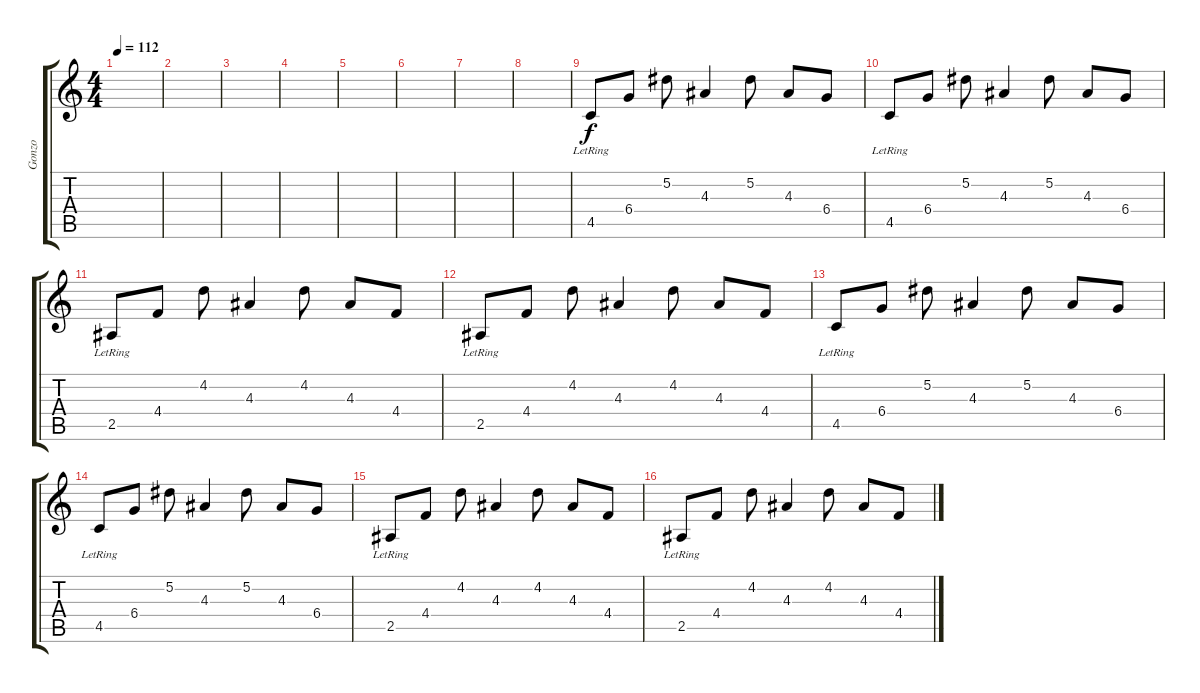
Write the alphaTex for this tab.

\track ("Gonzo" "Gonzo") {instrument acousticguitarsteel}
\staff {score tabs}
\tuning (Eb4 Bb3 Gb3 Db3 Ab2 Eb2) {hide}
\ts (4 4)
\tempo 112
\clef g2
\ks c
|
|
|
|
|
|
|
|
4.5{lr}.8 6.4.8 5.2.8 4.3.4 5.2.8 4.3.8 6.4.8 |
4.5{lr}.8 6.4.8 5.2.8 4.3.4 5.2.8 4.3.8 6.4.8 |
2.5{lr}.8 4.4.8 4.2.8 4.3.4 4.2.8 4.3.8 4.4.8 |
2.5{lr}.8 4.4.8 4.2.8 4.3.4 4.2.8 4.3.8 4.4.8 |
4.5{lr}.8 6.4.8 5.2.8 4.3.4 5.2.8 4.3.8 6.4.8 |
4.5{lr}.8 6.4.8 5.2.8 4.3.4 5.2.8 4.3.8 6.4.8 |
2.5{lr}.8 4.4.8 4.2.8 4.3.4 4.2.8 4.3.8 4.4.8 |
2.5{lr}.8 4.4.8 4.2.8 4.3.4 4.2.8 4.3.8 4.4.8
